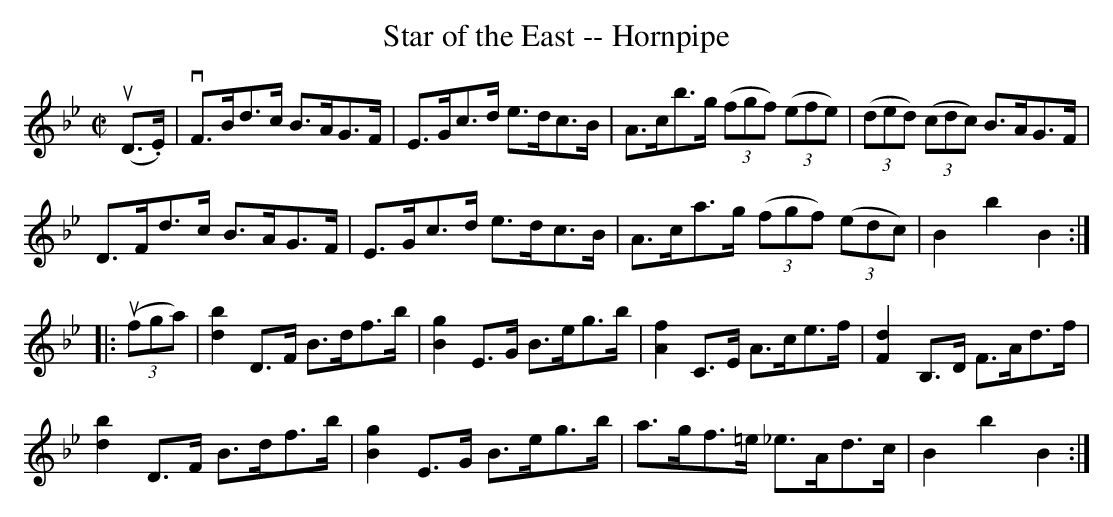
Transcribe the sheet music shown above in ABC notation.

X:1
T:Star of the East -- Hornpipe
M:C|
L:1/8
K:Bb
(uD>.E)|vF>Bd>c B>AG>F|E>Gc>d e>dc>B|\
A>cb>g ((3fgf) ((3efe)|((3ded) ((3cdc) B>AG>F|
D>Fd>c B>AG>F|E>Gc>d e>dc>B|\
A>ca>g ((3fgf) ((3edc)|B2b2B2:|
|:((3ufga)|k[b2d2]D>F B>df>b|k[g2B2]E>G B>eg>b|\
k[f2A2]C>E A>ce>f|k[d2F2]B,>D F>Ad>f|
k[b2d2]D>F B>df>b|k[g2B2]E>G B>eg>b|\
a>gf>=e _e>Ad>c|B2b2B2:|
